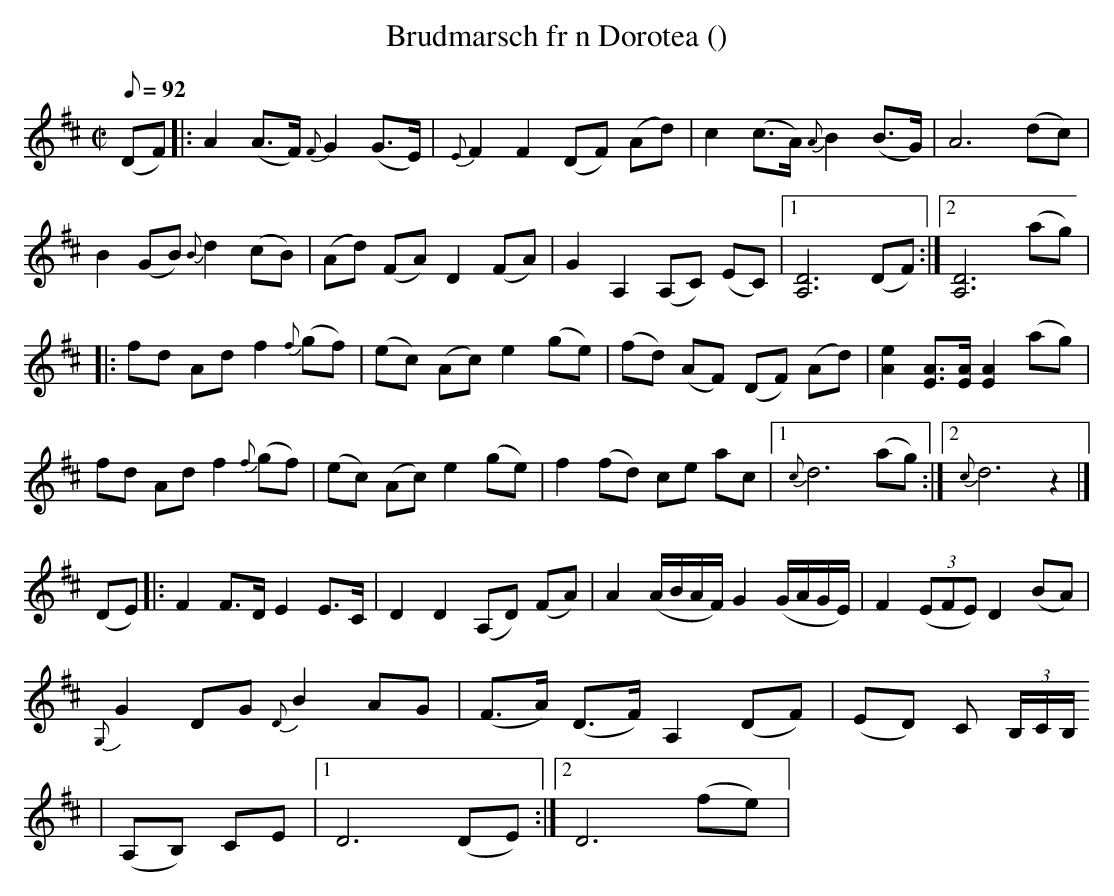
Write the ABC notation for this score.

X:1
T: Brudmarsch fr n Dorotea ()
M: C|
L: 1/8
K: D
Q: 92
v:1
(DF) |: A2(A>F) {F}G2(G>E) | {E}F2F2 (DF) (Ad) | c2(c>A) {A}B2(B>G) | A6(dc) |
B2(GB) {B}d2(cB) | (Ad) (FA) D2(FA) | G2A,2 (A,C) (EC) |1 [A,D]6(DF) :|2 [A,D]6(ag) |
|: fd Ad f2{f}(gf) | (ec) (Ac) e2(ge) | (fd) (AF) (DF) (Ad) | [Ae]2[EA]>[EA] [EA]2(ag) |
fd Ad f2{f}(gf) | (ec) (Ac) e2(ge) | f2 (fd) ce ac |1 {c}d6(ag) :|2 {c}d6z2 |]
v:2
(DE) |: F2F>D E2E>C | D2D2 (A,D) (FA) | A2(A/B/A/F/) G2(G/A/G/E/) | F2 (3(EFE) D2(BA) |
{G,}G2DG {D}B2AG | (F>A) (D>F) A,2(DF) | (ED) C (3B,/C/B,/
| (A,B,) CE |1 D6(DE) :|2 D6(fe) |
